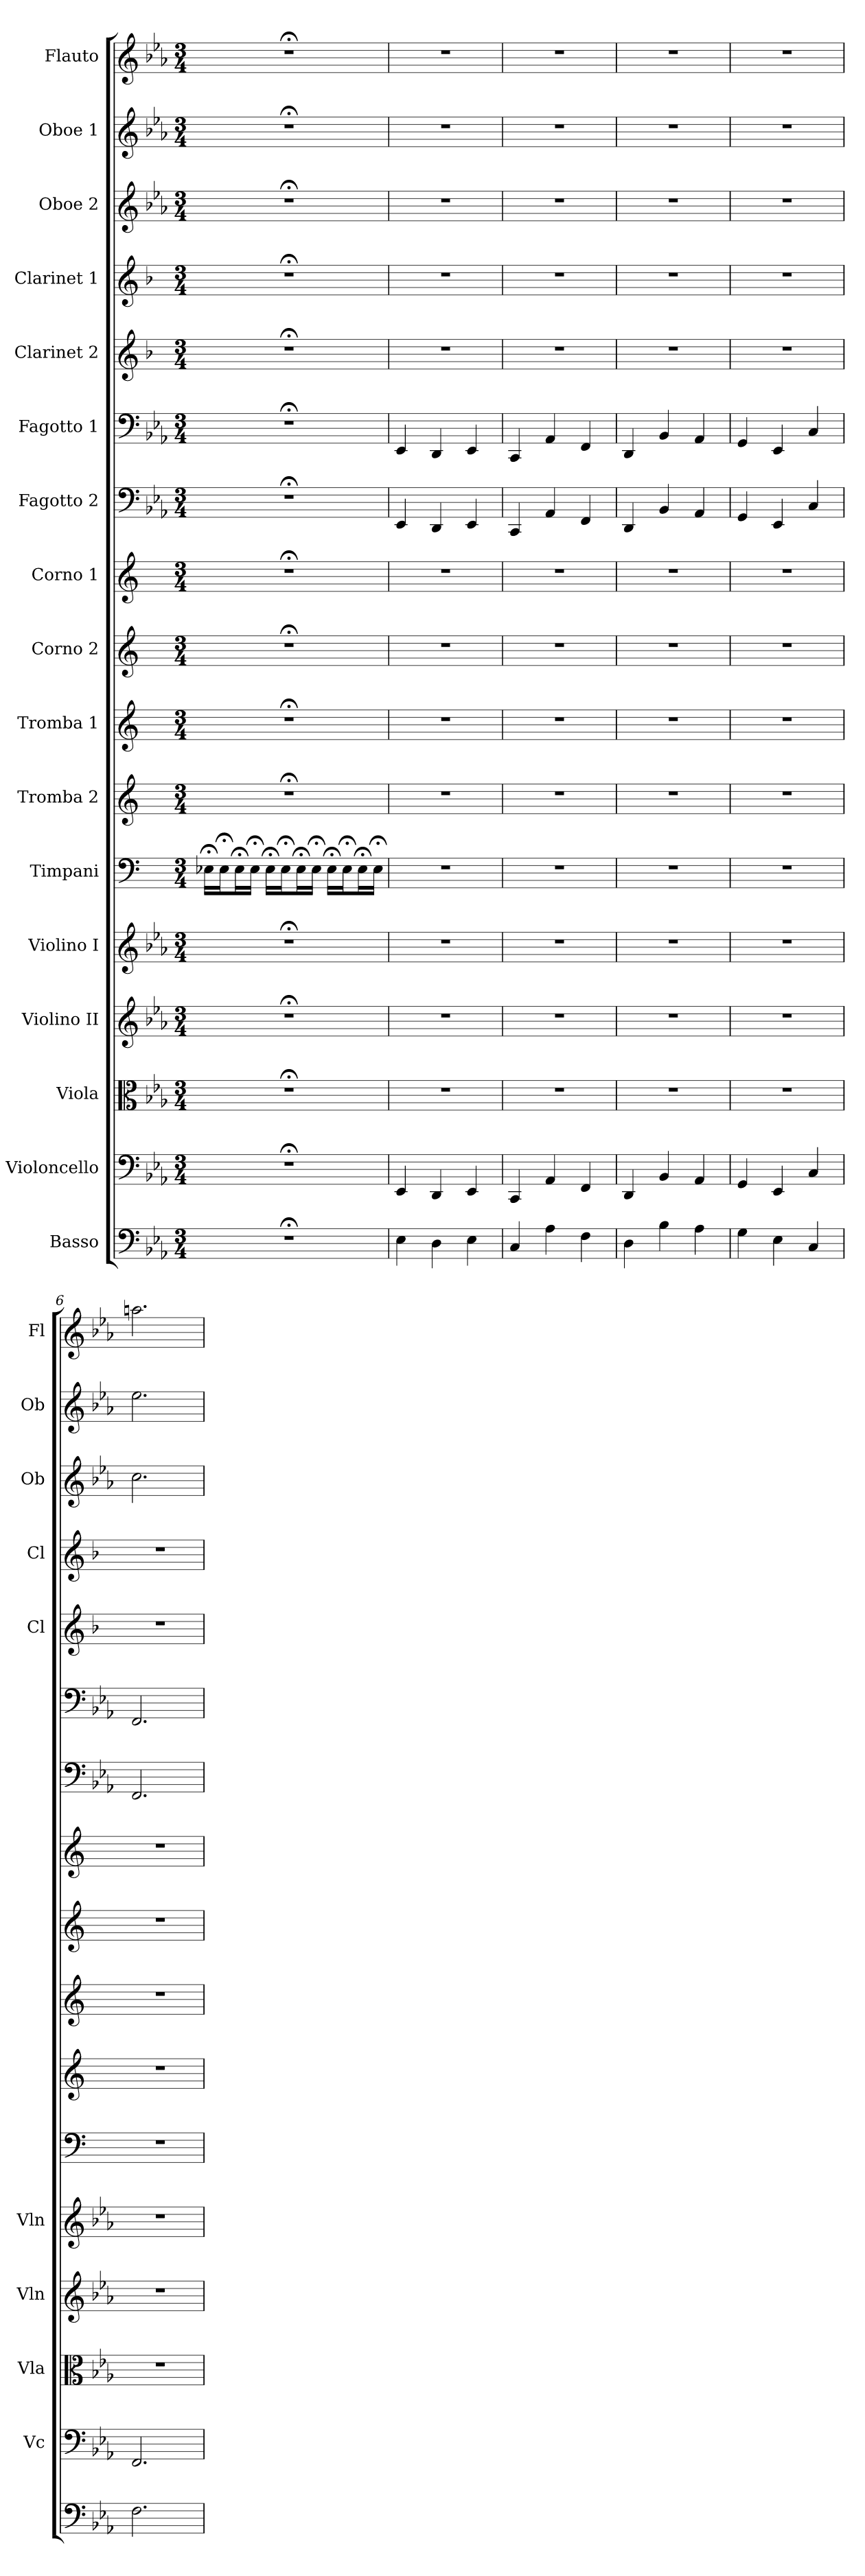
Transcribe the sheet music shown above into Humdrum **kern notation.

**kern	**kern	**kern	**kern	**kern	**kern	**kern	**kern	**kern	**kern	**kern	**kern	**kern	**kern	**kern	**kern	**kern
*part17	*part16	*part15	*part14	*part13	*part12	*part11	*part10	*part9	*part8	*part7	*part6	*part5	*part4	*part3	*part2	*part1
*staff17	*staff16	*staff15	*staff14	*staff13	*staff12	*staff11	*staff10	*staff9	*staff8	*staff7	*staff6	*staff5	*staff4	*staff3	*staff2	*staff1
*I"Basso	*I"Violoncello	*I"Viola	*I"Violino II	*I"Violino I	*I"Timpani	*I"Tromba 2	*I"Tromba 1	*I"Corno 2	*I"Corno 1	*I"Fagotto 2	*I"Fagotto 1	*I"Clarinet 2	*I"Clarinet 1	*I"Oboe 2	*I"Oboe 1	*I"Flauto
*	*I'Vc	*I'Vla	*I'Vln	*I'Vln	*	*	*	*	*	*	*	*I'Cl	*I'Cl	*I'Ob	*I'Ob	*I'Fl
*clefF4	*clefF4	*clefC3	*clefG2	*clefG2	*clefF4	*clefG2	*clefG2	*clefG2	*clefG2	*clefF4	*clefF4	*clefG2	*clefG2	*clefG2	*clefG2	*clefG2
*ITrd7c12	*	*	*	*	*	*ITrd-2c-3	*ITrd-2c-3	*ITrd5c9	*ITrd5c9	*	*	*ITrd1c2	*ITrd1c2	*	*	*
*k[b-e-a-]	*k[b-e-a-]	*k[b-e-a-]	*k[b-e-a-]	*k[b-e-a-]	*	*	*	*	*	*k[b-e-a-]	*k[b-e-a-]	*k[b-e-a-]	*k[b-e-a-]	*k[b-e-a-]	*k[b-e-a-]	*k[b-e-a-]
*M3/4	*M3/4	*M3/4	*M3/4	*M3/4	*M3/4	*M3/4	*M3/4	*M3/4	*M3/4	*M3/4	*M3/4	*M3/4	*M3/4	*M3/4	*M3/4	*M3/4
=1	=1	=1	=1	=1	=1	=1	=1	=1	=1	=1	=1	=1	=1	=1	=1	=1
2.r;<	2.r;<	2.r;<	2.r;<	2.r;<	16E-X;<\LL	2.r;<	2.r;<	2.r;<	2.r;<	2.r;<	2.r;<	2.r;<	2.r;<	2.r;<	2.r;<	2.r;<
.	.	.	.	.	16E-;<\J	.	.	.	.	.	.	.	.	.	.	.
.	.	.	.	.	16E-;<\L	.	.	.	.	.	.	.	.	.	.	.
.	.	.	.	.	16E-;<\JJ	.	.	.	.	.	.	.	.	.	.	.
.	.	.	.	.	16E-;<\LL	.	.	.	.	.	.	.	.	.	.	.
.	.	.	.	.	16E-;<\J	.	.	.	.	.	.	.	.	.	.	.
.	.	.	.	.	16E-;<\L	.	.	.	.	.	.	.	.	.	.	.
.	.	.	.	.	16E-;<\JJ	.	.	.	.	.	.	.	.	.	.	.
.	.	.	.	.	16E-;<\LL	.	.	.	.	.	.	.	.	.	.	.
.	.	.	.	.	16E-;<\J	.	.	.	.	.	.	.	.	.	.	.
.	.	.	.	.	16E-;<\L	.	.	.	.	.	.	.	.	.	.	.
.	.	.	.	.	16E-;<\JJ	.	.	.	.	.	.	.	.	.	.	.
=2	=2	=2	=2	=2	=2	=2	=2	=2	=2	=2	=2	=2	=2	=2	=2	=2
4EE-	4EE-	2.r	2.r	2.r	2.r	2.r	2.r	2.r	2.r	4EE-	4EE-	2.r	2.r	2.r	2.r	2.r
4DD	4DD	.	.	.	.	.	.	.	.	4DD	4DD	.	.	.	.	.
4EE-	4EE-	.	.	.	.	.	.	.	.	4EE-	4EE-	.	.	.	.	.
=3	=3	=3	=3	=3	=3	=3	=3	=3	=3	=3	=3	=3	=3	=3	=3	=3
4CC	4CC	2.r	2.r	2.r	2.r	2.r	2.r	2.r	2.r	4CC	4CC	2.r	2.r	2.r	2.r	2.r
4AA-	4AA-	.	.	.	.	.	.	.	.	4AA-	4AA-	.	.	.	.	.
4FF	4FF	.	.	.	.	.	.	.	.	4FF	4FF	.	.	.	.	.
=4	=4	=4	=4	=4	=4	=4	=4	=4	=4	=4	=4	=4	=4	=4	=4	=4
4DD	4DD	2.r	2.r	2.r	2.r	2.r	2.r	2.r	2.r	4DD	4DD	2.r	2.r	2.r	2.r	2.r
4BB-	4BB-	.	.	.	.	.	.	.	.	4BB-	4BB-	.	.	.	.	.
4AA-	4AA-	.	.	.	.	.	.	.	.	4AA-	4AA-	.	.	.	.	.
=5	=5	=5	=5	=5	=5	=5	=5	=5	=5	=5	=5	=5	=5	=5	=5	=5
4GG	4GG	2.r	2.r	2.r	2.r	2.r	2.r	2.r	2.r	4GG	4GG	2.r	2.r	2.r	2.r	2.r
4EE-	4EE-	.	.	.	.	.	.	.	.	4EE-	4EE-	.	.	.	.	.
4CC	4C	.	.	.	.	.	.	.	.	4C	4C	.	.	.	.	.
=6	=6	=6	=6	=6	=6	=6	=6	=6	=6	=6	=6	=6	=6	=6	=6	=6
2.FF	2.FF	2.r	2.r	2.r	2.r	2.r	2.r	2.r	2.r	2.FF	2.FF	2.r	2.r	2.cc	2.ee-	2.aan
=	=	=	=	=	=	=	=	=	=	=	=	=	=	=	=	=
*-	*-	*-	*-	*-	*-	*-	*-	*-	*-	*-	*-	*-	*-	*-	*-	*-
